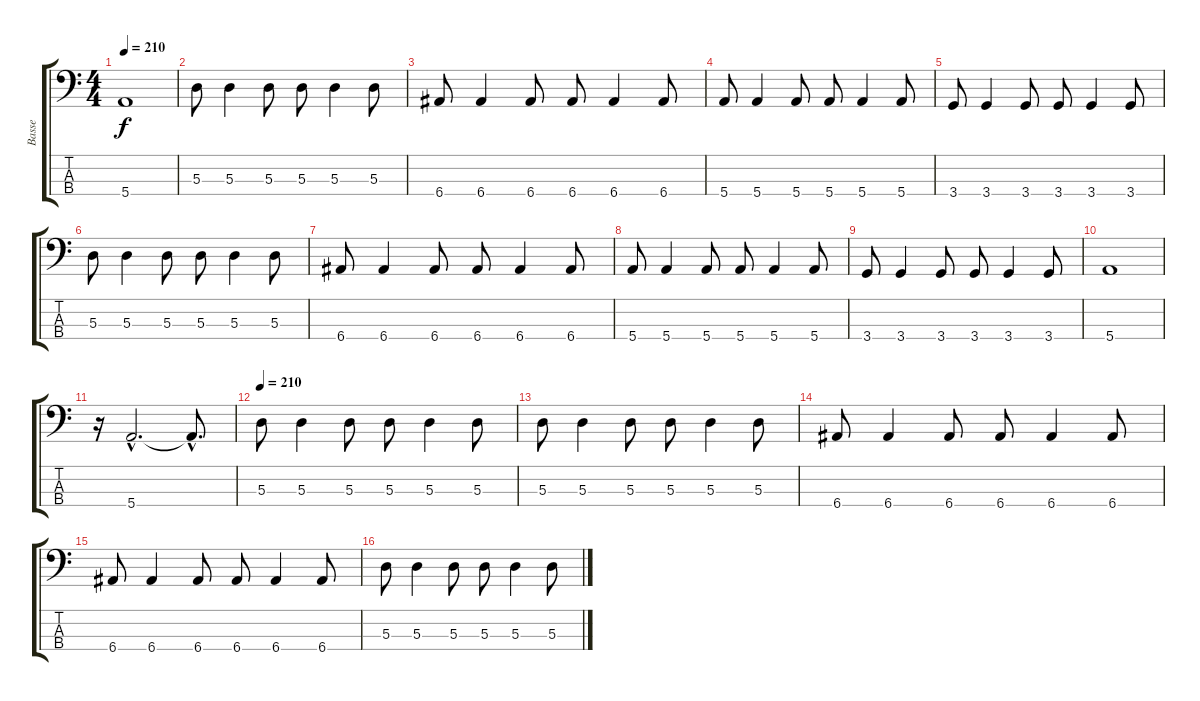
\track ("Basse" "Basse") {instrument electricbasspick}
\staff {score tabs}
\tuning (G2 D2 A1 E1) {hide}
\ts (4 4)
\tempo 210
\clef f4
\ks c
5.4{t}.1{dy f} |
5.3.8 5.3.4 5.3.8 5.3.8 5.3.4 5.3.8 |
6.4.8 6.4.4 6.4.8 6.4.8 6.4.4 6.4.8 |
5.4.8 5.4.4 5.4.8 5.4.8 5.4.4 5.4.8 |
3.4.8 3.4.4 3.4.8 3.4.8 3.4.4 3.4.8 |
5.3.8 5.3.4 5.3.8 5.3.8 5.3.4 5.3.8 |
6.4.8 6.4.4 6.4.8 6.4.8 6.4.4 6.4.8 |
5.4.8 5.4.4 5.4.8 5.4.8 5.4.4 5.4.8 |
3.4.8 3.4.4 3.4.8 3.4.8 3.4.4 3.4.8 |
5.4.1 |
r.16 5.4{hac}.2{d} 5.4{hac t}.8{d} |
\tempo 210
5.3.8 5.3.4 5.3.8 5.3.8 5.3.4 5.3.8 |
5.3.8 5.3.4 5.3.8 5.3.8 5.3.4 5.3.8 |
6.4.8 6.4.4 6.4.8 6.4.8 6.4.4 6.4.8 |
6.4.8 6.4.4 6.4.8 6.4.8 6.4.4 6.4.8 |
5.3.8 5.3.4 5.3.8 5.3.8 5.3.4 5.3.8
